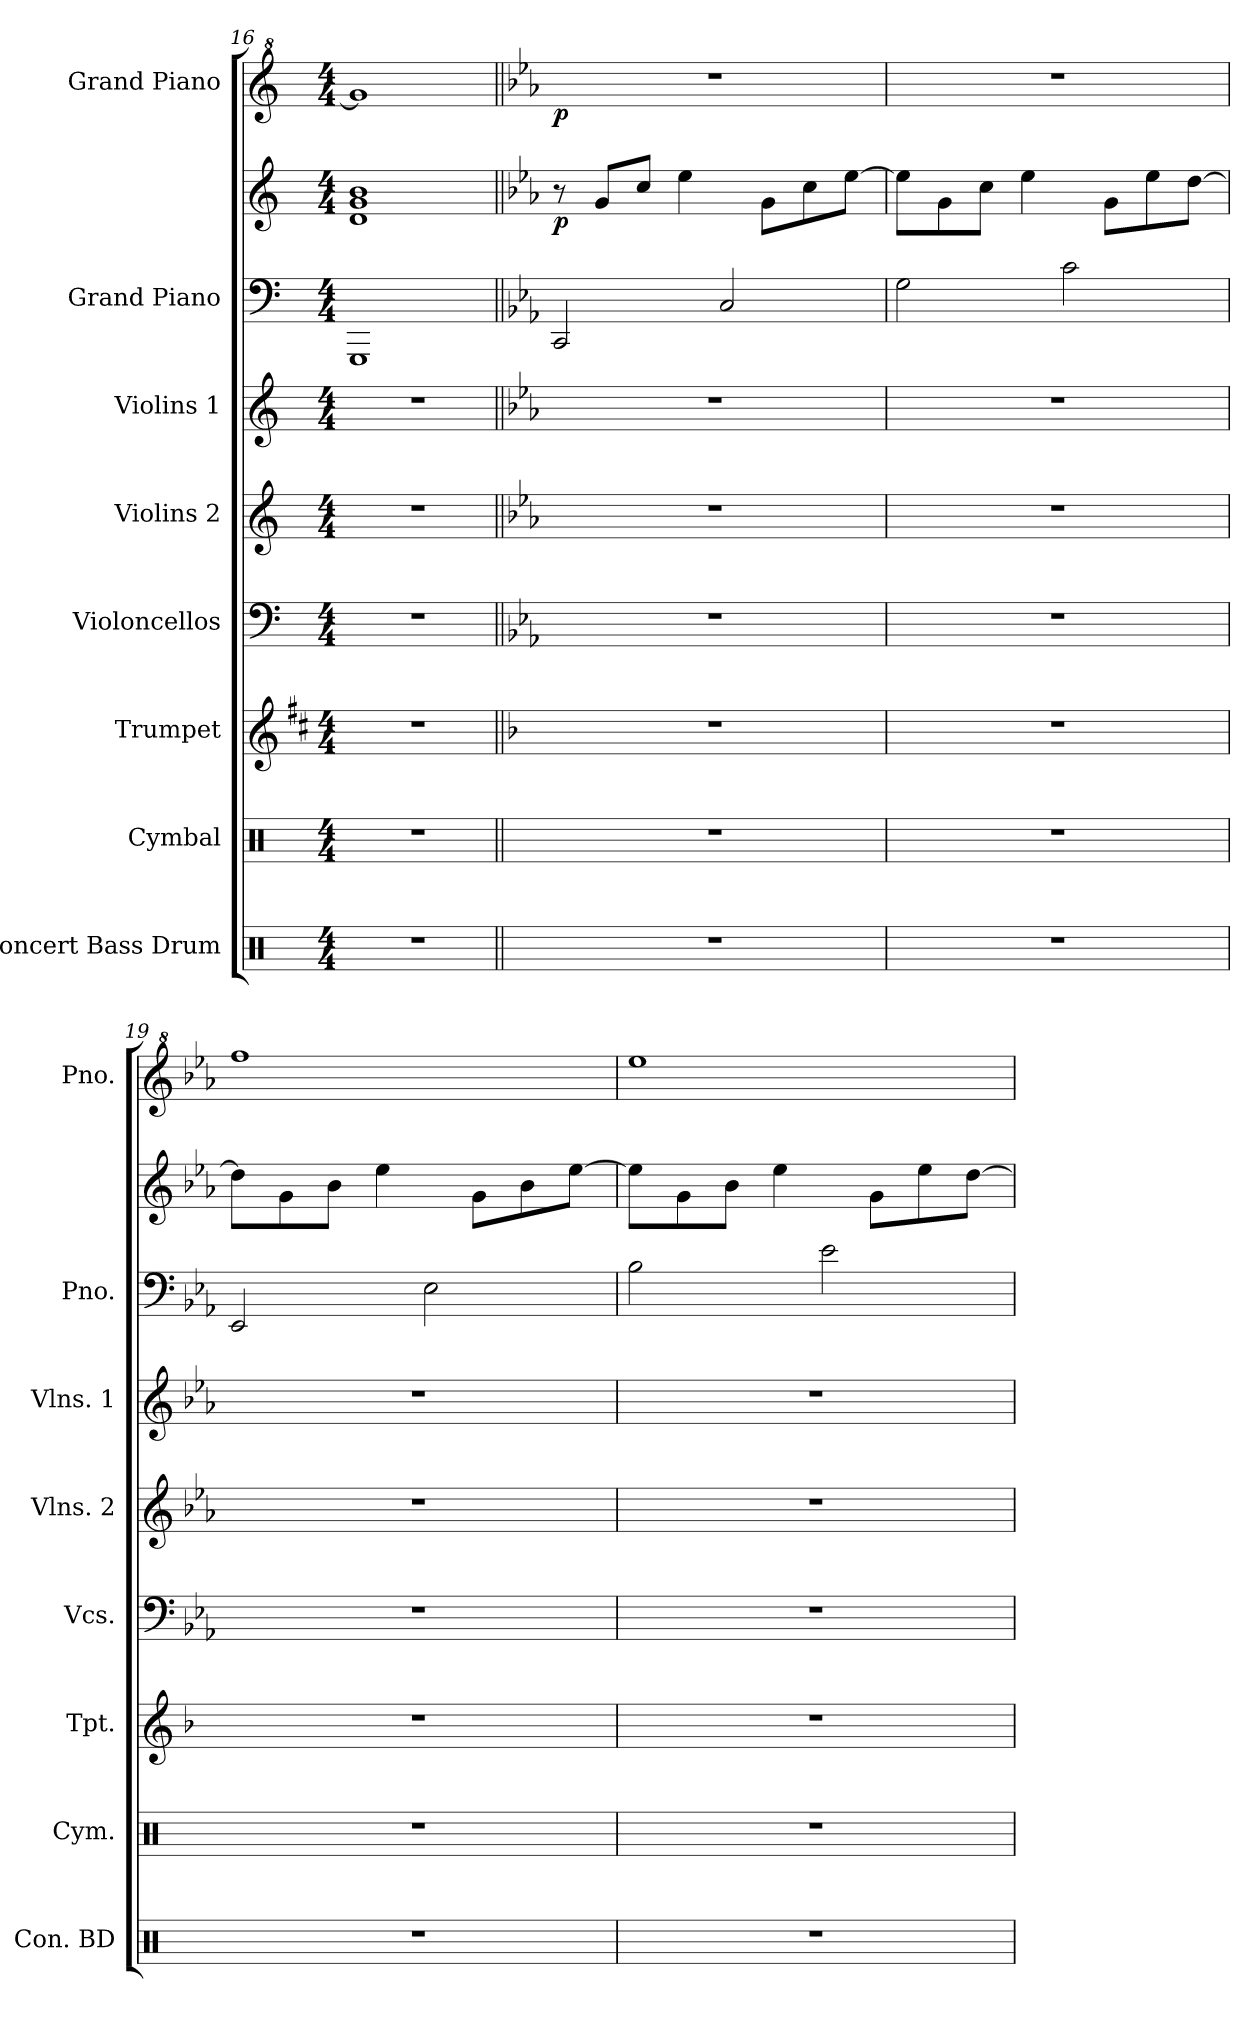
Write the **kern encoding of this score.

**kern	**kern	**kern	**kern	**kern	**kern	**kern	**kern	**dynam	**kern	**dynam
*part8	*part7	*part6	*part5	*part4	*part3	*part2	*part2	*part2	*part1	*part1
*staff9	*staff8	*staff7	*staff6	*staff5	*staff4	*staff3	*staff2	*staff2/3	*staff1	*staff1
*I"Concert Bass Drum	*I"Cymbal	*I"Trumpet	*I"Violoncellos	*I"Violins 2	*I"Violins 1	*I"Grand Piano	*	*	*I"Grand Piano	*
*I'Con. BD	*I'Cym.	*I'Tpt.	*I'Vcs.	*I'Vlns. 2	*I'Vlns. 1	*I'Pno.	*	*	*I'Pno.	*
*clefX	*clefX	*clefG2	*clefF4	*clefG2	*clefG2	*clefF4	*clefG2	*	*clefG^2	*
*	*	*ITrd1c2	*	*	*	*	*	*	*	*
*k[]	*k[]	*k[]	*k[]	*k[]	*k[]	*k[]	*k[]	*	*k[]	*
*M4/4	*M4/4	*M4/4	*M4/4	*M4/4	*M4/4	*M4/4	*M4/4	*	*M4/4	*
=16	=16	=16	=16	=16	=16	=16	=16	=16	=16	=16
1r	1r	1r	1r	1r	1r	1GGG	1d 1g 1b	.	1gg]	.
!!LO:PB:g=z
=17||	=17||	=17||	=17||	=17||	=17||	=17||	=17||	=17||	=17||	=17||
*	*	*k[b-e-a-]	*k[b-e-a-]	*k[b-e-a-]	*k[b-e-a-]	*k[b-e-a-]	*k[b-e-a-]	*	*k[b-e-a-]	*
!	!	!	!	!	!	!	!	!LO:DY:b	!	!LO:DY:b
1r	1r	1r	1r	1r	1r	2CC/	8r	p	1r	p
.	.	.	.	.	.	.	8g/L	.	.	.
.	.	.	.	.	.	.	8cc/J	.	.	.
.	.	.	.	.	.	.	4ee-\	.	.	.
.	.	.	.	.	.	2C/	.	.	.	.
.	.	.	.	.	.	.	8g\L	.	.	.
.	.	.	.	.	.	.	8cc\	.	.	.
.	.	.	.	.	.	.	[8ee-\J	.	.	.
=18	=18	=18	=18	=18	=18	=18	=18	=18	=18	=18
1r	1r	1r	1r	1r	1r	2G\	8ee-\L]	.	1r	.
.	.	.	.	.	.	.	8g\	.	.	.
.	.	.	.	.	.	.	8cc\J	.	.	.
.	.	.	.	.	.	.	4ee-\	.	.	.
.	.	.	.	.	.	2c\	.	.	.	.
.	.	.	.	.	.	.	8g\L	.	.	.
.	.	.	.	.	.	.	8ee-\	.	.	.
.	.	.	.	.	.	.	[8dd\J	.	.	.
=19	=19	=19	=19	=19	=19	=19	=19	=19	=19	=19
1r	1r	1r	1r	1r	1r	2EE-/	8dd\L]	.	1fff	.
.	.	.	.	.	.	.	8g\	.	.	.
.	.	.	.	.	.	.	8b-\J	.	.	.
.	.	.	.	.	.	.	4ee-\	.	.	.
.	.	.	.	.	.	2E-\	.	.	.	.
.	.	.	.	.	.	.	8g\L	.	.	.
.	.	.	.	.	.	.	8b-\	.	.	.
.	.	.	.	.	.	.	[8ee-\J	.	.	.
=20	=20	=20	=20	=20	=20	=20	=20	=20	=20	=20
1r	1r	1r	1r	1r	1r	2B-\	8ee-\L]	.	1eee-	.
.	.	.	.	.	.	.	8g\	.	.	.
.	.	.	.	.	.	.	8b-\J	.	.	.
.	.	.	.	.	.	.	4ee-\	.	.	.
.	.	.	.	.	.	2e-\	.	.	.	.
.	.	.	.	.	.	.	8g\L	.	.	.
.	.	.	.	.	.	.	8ee-\	.	.	.
.	.	.	.	.	.	.	[8dd\J	.	.	.
=	=	=	=	=	=	=	=	=	=	=
*-	*-	*-	*-	*-	*-	*-	*-	*-	*-	*-
